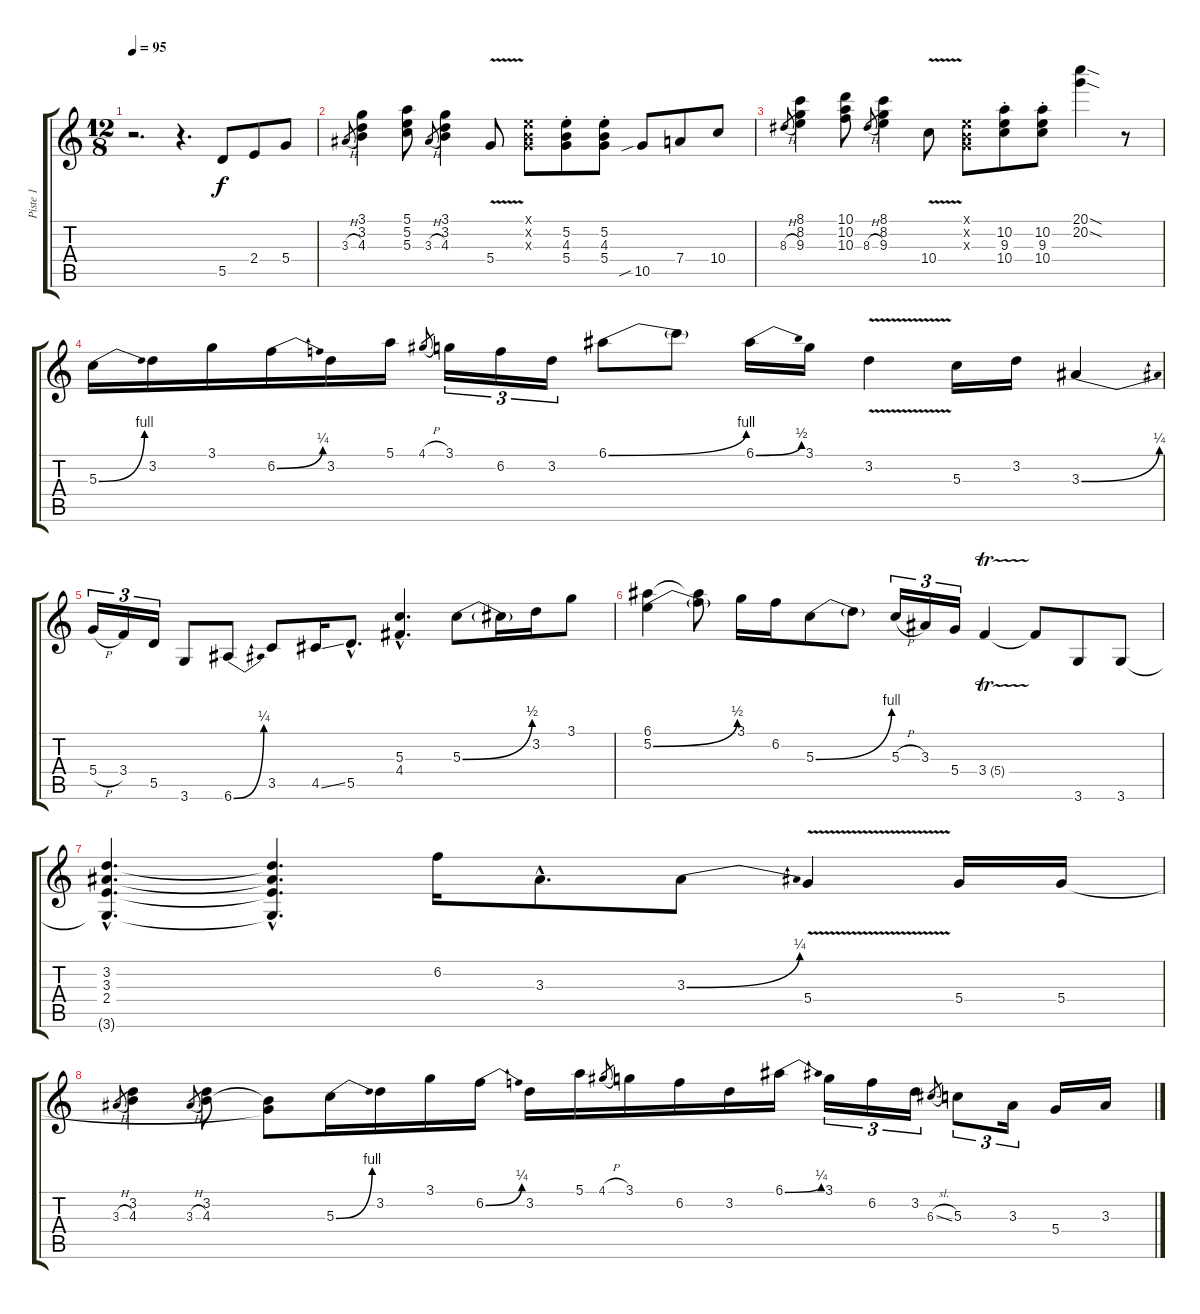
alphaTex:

\track ("Piste 1" "Piste 1") {instrument overdrivenguitar}
\staff {score tabs}
\tuning (E4 B3 G3 D3 A2 E2) {hide}
\ts (12 8)
\tempo 95
\clef g2
\ks c
r.2{d dy f instrument overdrivenguitar} r.4{d} 5.5.8 2.4.8 5.4.8 |
3.3{h}.8{gr} (3.1 3.2 4.3).4 (5.1 5.2 5.3).8 3.3{h}.8{gr} (3.1 3.2 4.3).4 5.4{v}.8 (0.1{x} 0.2{x} 0.3{x}).8 (5.2{st} 4.3{st} 5.4{st}).8 (5.2{st} 4.3{st} 5.4{st}).8 10.5{sib}.8 7.4.8 10.4.8 |
8.3{h}.8{gr} (8.1 8.2 9.3).4 (10.1 10.2 10.3).8 8.3{h}.8{gr} (8.1 8.2 9.3).4 10.4{v}.8 (0.1{x} 0.2{x} 0.3{x}).8 (10.2{st} 9.3{st} 10.4{st}).8 (10.2{st} 9.3{st} 10.4{st}).8 (20.1{sod} 20.2{sod}).4 r.8 |
5.3{be (bend 0 0 60 4)}.16 3.2.16 3.1.16 6.2{be (bend 0 0 60 1)}.16 3.2.16 5.1.16 4.1{h}.8{gr} 3.1.16{tu (3 2)} 6.2.16{tu (3 2)} 3.2.16{tu (3 2)} 6.1{be (bend 0 0 60 4)}.8 6.1{t}.8 6.1{be (bend 0 0 60 2)}.16 3.1.16 3.2{v}.4 5.3.16 3.2.16 3.3{be (bend 0 0 60 1)}.4 |
5.4{h}.16{tu (3 2)} 3.4.16{tu (3 2)} 5.5.16{tu (3 2)} 3.6.8 6.6{be (bend 0 0 60 1)}.8 3.5.8 4.5{ss}.16 5.5{hac}.8{d} (5.3{hac} 4.4{hac}).4{d} 5.3{be (bend 0 0 60 2)}.8 5.3{t}.16 3.2.16 3.1.8 |
(6.1 5.2{be (bend 0 0 60 2)}).4 (6.1{t} 5.2{t}).8 3.1.16 6.2.16 5.3{be (bend 0 0 60 4)}.8 5.3{t}.8 5.3{h}.16{tu (3 2)} 3.3.16{tu (3 2)} 5.4.16{tu (3 2)} 3.4{tr (5 32)}.4 3.4{t}.8 3.6.8 3.6.8 |
(3.2{hac} 3.3{hac} 2.4{hac} 3.6{hac t}).4{d} (3.2{hac t} 3.3{hac t} 2.4{hac t} 3.6{hac t}).4{d} 6.2.16 3.3{hac}.8{d} 3.3{be (bend 0 0 60 1)}.8 5.4{v}.4 5.4.16 5.4.16 |
3.3{h}.8{gr} (3.2 4.3).4 3.3{h}.8{gr} (3.2 4.3).8 (4.3{t} 5.4{t}).8 5.3{be (bend 0 0 60 4)}.16 3.2.16 3.1.16 6.2{be (bend 0 0 60 1)}.16 3.2.16 5.1.16 4.1{h}.8{gr} 3.1.16 6.2.16 3.2.16 6.1{be (bend 0 0 60 1)}.16 3.1.16{tu (3 2)} 6.2.16{tu (3 2)} 3.2.16{tu (3 2)} 6.3{sl}.8{gr} 5.3.8{tu (3 2)} 3.3.16{tu (3 2)} 5.4.16 3.3.16
